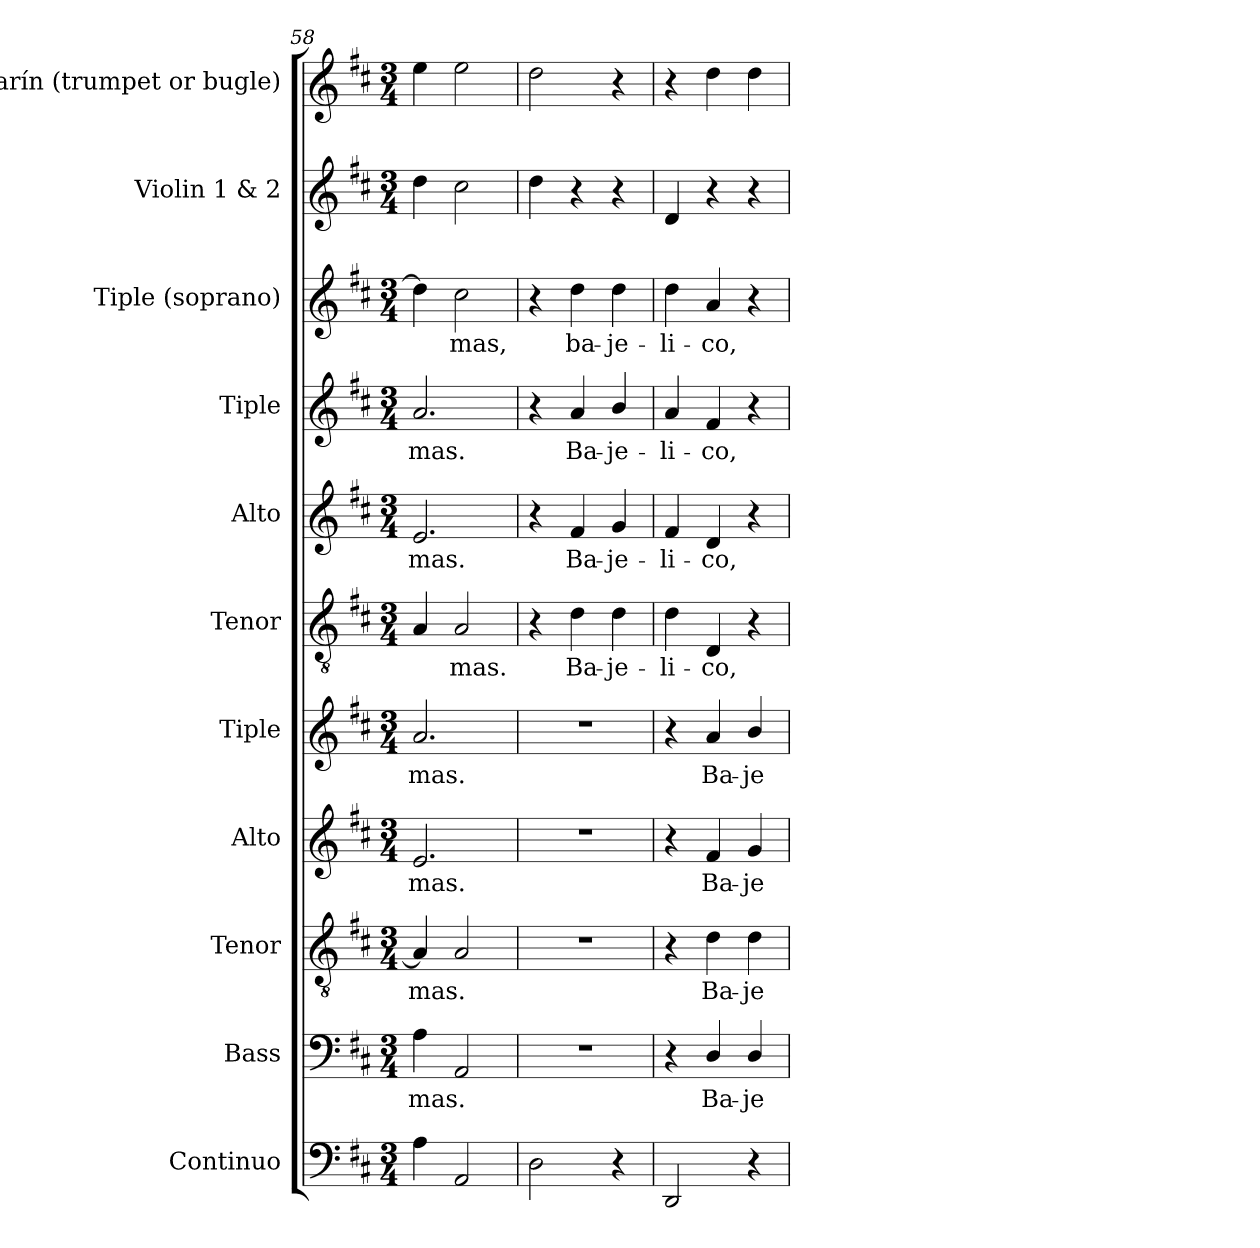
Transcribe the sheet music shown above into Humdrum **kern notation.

**kern	**kern	**text	**kern	**text	**kern	**text	**kern	**text	**kern	**text	**kern	**text	**kern	**text	**kern	**text	**kern	**kern
*part11	*part10	*part10	*part9	*part9	*part8	*part8	*part7	*part7	*part6	*part6	*part5	*part5	*part4	*part4	*part3	*part3	*part2	*part1
*staff11	*staff10	*staff10	*staff9	*staff9	*staff8	*staff8	*staff7	*staff7	*staff6	*staff6	*staff5	*staff5	*staff4	*staff4	*staff3	*staff3	*staff2	*staff1
*I"Continuo	*I"Bass	*	*I"Tenor	*	*I"Alto	*	*I"Tiple	*	*I"Tenor	*	*I"Alto	*	*I"Tiple	*	*I"Tiple (soprano)	*	*I"Violin 1  & 2	*I"Clarín (trumpet or bugle)
*I'Cont.	*I'B.	*	*I'T.	*	*I'A.	*	*	*	*I'T.	*	*I'A.	*	*	*	*I'S.	*	*	*I'Tr.
*clefF4	*clefF4	*	*clefGv2	*	*clefG2	*	*clefG2	*	*clefGv2	*	*clefG2	*	*clefG2	*	*clefG2	*	*clefG2	*clefG2
*	*	*	*ITrd7c12	*	*	*	*	*	*ITrd7c12	*	*	*	*	*	*	*	*	*
*k[f#c#]	*k[f#c#]	*	*k[f#c#]	*	*k[f#c#]	*	*k[f#c#]	*	*k[f#c#]	*	*k[f#c#]	*	*k[f#c#]	*	*k[f#c#]	*	*k[f#c#]	*k[f#c#]
*D:	*D:	*	*D:	*	*D:	*	*D:	*	*D:	*	*D:	*	*D:	*	*D:	*	*D:	*D:
*M3/4	*M3/4	*	*M3/4	*	*M3/4	*	*M3/4	*	*M3/4	*	*M3/4	*	*M3/4	*	*M3/4	*	*M3/4	*M3/4
=58	=58	=58	=58	=58	=58	=58	=58	=58	=58	=58	=58	=58	=58	=58	=58	=58	=58	=58
!	!	!LO:LY:b:color=#000000	!	!	!	!	!	!	!	!	!	!	!	!	!	!	!	!
!	!	!	!	!LO:LY:b:color=#000000	!	!	!	!	!	!	!	!	!	!	!	!	!	!
!	!	!	!	!	!	!LO:LY:b:color=#000000	!	!	!	!	!	!	!	!	!	!	!	!
!	!	!	!	!	!	!	!	!LO:LY:b:color=#000000	!	!	!	!	!	!	!	!	!	!
!	!	!	!	!	!	!	!	!	!	!	!	!LO:LY:b:color=#000000	!	!	!	!	!	!
!	!	!	!	!	!	!	!	!	!	!	!	!	!	!LO:LY:b:color=#000000	!	!	!	!
4Ai\	4Ai\	-mas.	4AAi/]	-mas.	2.ei/	-mas.	2.ai/	-mas.	4AAi/	.	2.ei/	-mas.	2.ai/	-mas.	4ddi\]	.	4ddi\	4eei\
!	!	!	!	!	!	!	!	!	!	!LO:LY:b:color=#000000	!	!	!	!	!	!	!	!
!	!	!	!	!	!	!	!	!	!	!	!	!	!	!	!	!LO:LY:b:color=#000000	!	!
2AAi/	2AAi/	.	2AAi/	.	.	.	.	.	2AAi/	-mas.	.	.	.	.	2cc#i\	-mas,	2cc#i\	2eei\
=59	=59	=59	=59	=59	=59	=59	=59	=59	=59	=59	=59	=59	=59	=59	=59	=59	=59	=59
!	!LO:N:vis=1	!	!LO:N:vis=1	!	!LO:N:vis=1	!	!LO:N:vis=1	!	!	!	!	!	!	!	!	!	!	!
2Di\	2.r	.	2.r	.	2.r	.	2.r	.	4r	.	4r	.	4r	.	4r	.	4ddi\	2ddi\
!	!	!	!	!	!	!	!	!	!	!LO:LY:b:color=#000000	!	!	!	!	!	!	!	!
!	!	!	!	!	!	!	!	!	!	!	!	!LO:LY:b:color=#000000	!	!	!	!	!	!
!	!	!	!	!	!	!	!	!	!	!	!	!	!	!LO:LY:b:color=#000000	!	!	!	!
!	!	!	!	!	!	!	!	!	!	!	!	!	!	!	!	!LO:LY:b:color=#000000	!	!
.	.	.	.	.	.	.	.	.	4Di\	Ba-	4f#i/	Ba-	4ai/	Ba-	4ddi\	ba-	4r	.
!	!	!	!	!	!	!	!	!	!	!LO:LY:b:color=#000000	!	!	!	!	!	!	!	!
!	!	!	!	!	!	!	!	!	!	!	!	!LO:LY:b:color=#000000	!	!	!	!	!	!
!	!	!	!	!	!	!	!	!	!	!	!	!	!	!LO:LY:b:color=#000000	!	!	!	!
!	!	!	!	!	!	!	!	!	!	!	!	!	!	!	!	!LO:LY:b:color=#000000	!	!
4r	.	.	.	.	.	.	.	.	4Di\	-je-	4gi/	-je-	4bi/	-je-	4ddi\	-je-	4r	4r
!!LO:LB:g=z
=60	=60	=60	=60	=60	=60	=60	=60	=60	=60	=60	=60	=60	=60	=60	=60	=60	=60	=60
!	!	!	!	!	!	!	!	!	!	!LO:LY:b:color=#000000	!	!	!	!	!	!	!	!
!	!	!	!	!	!	!	!	!	!	!	!	!LO:LY:b:color=#000000	!	!	!	!	!	!
!	!	!	!	!	!	!	!	!	!	!	!	!	!	!LO:LY:b:color=#000000	!	!	!	!
!	!	!	!	!	!	!	!	!	!	!	!	!	!	!	!	!LO:LY:b:color=#000000	!	!
2DDi/	4r	.	4r	.	4r	.	4r	.	4Di\	-li-	4f#i/	-li-	4ai/	-li-	4ddi\	-li-	4di/	4r
!	!	!LO:LY:b:color=#000000	!	!	!	!	!	!	!	!	!	!	!	!	!	!	!	!
!	!	!	!	!LO:LY:b:color=#000000	!	!	!	!	!	!	!	!	!	!	!	!	!	!
!	!	!	!	!	!	!LO:LY:b:color=#000000	!	!	!	!	!	!	!	!	!	!	!	!
!	!	!	!	!	!	!	!	!LO:LY:b:color=#000000	!	!	!	!	!	!	!	!	!	!
!	!	!	!	!	!	!	!	!	!	!LO:LY:b:color=#000000	!	!	!	!	!	!	!	!
!	!	!	!	!	!	!	!	!	!	!	!	!LO:LY:b:color=#000000	!	!	!	!	!	!
!	!	!	!	!	!	!	!	!	!	!	!	!	!	!LO:LY:b:color=#000000	!	!	!	!
!	!	!	!	!	!	!	!	!	!	!	!	!	!	!	!	!LO:LY:b:color=#000000	!	!
.	4Di/	Ba-	4Di\	Ba-	4f#i/	Ba-	4ai/	Ba-	4DDi/	-co,	4di/	-co,	4f#i/	-co,	4ai/	-co,	4r	4ddi\
!	!	!LO:LY:b:color=#000000	!	!	!	!	!	!	!	!	!	!	!	!	!	!	!	!
!	!	!	!	!LO:LY:b:color=#000000	!	!	!	!	!	!	!	!	!	!	!	!	!	!
!	!	!	!	!	!	!LO:LY:b:color=#000000	!	!	!	!	!	!	!	!	!	!	!	!
!	!	!	!	!	!	!	!	!LO:LY:b:color=#000000	!	!	!	!	!	!	!	!	!	!
4r	4Di/	-je-	4Di\	-je-	4gi/	-je-	4bi/	-je-	4r	.	4r	.	4r	.	4r	.	4r	4ddi\
=	=	=	=	=	=	=	=	=	=	=	=	=	=	=	=	=	=	=
*-	*-	*-	*-	*-	*-	*-	*-	*-	*-	*-	*-	*-	*-	*-	*-	*-	*-	*-
